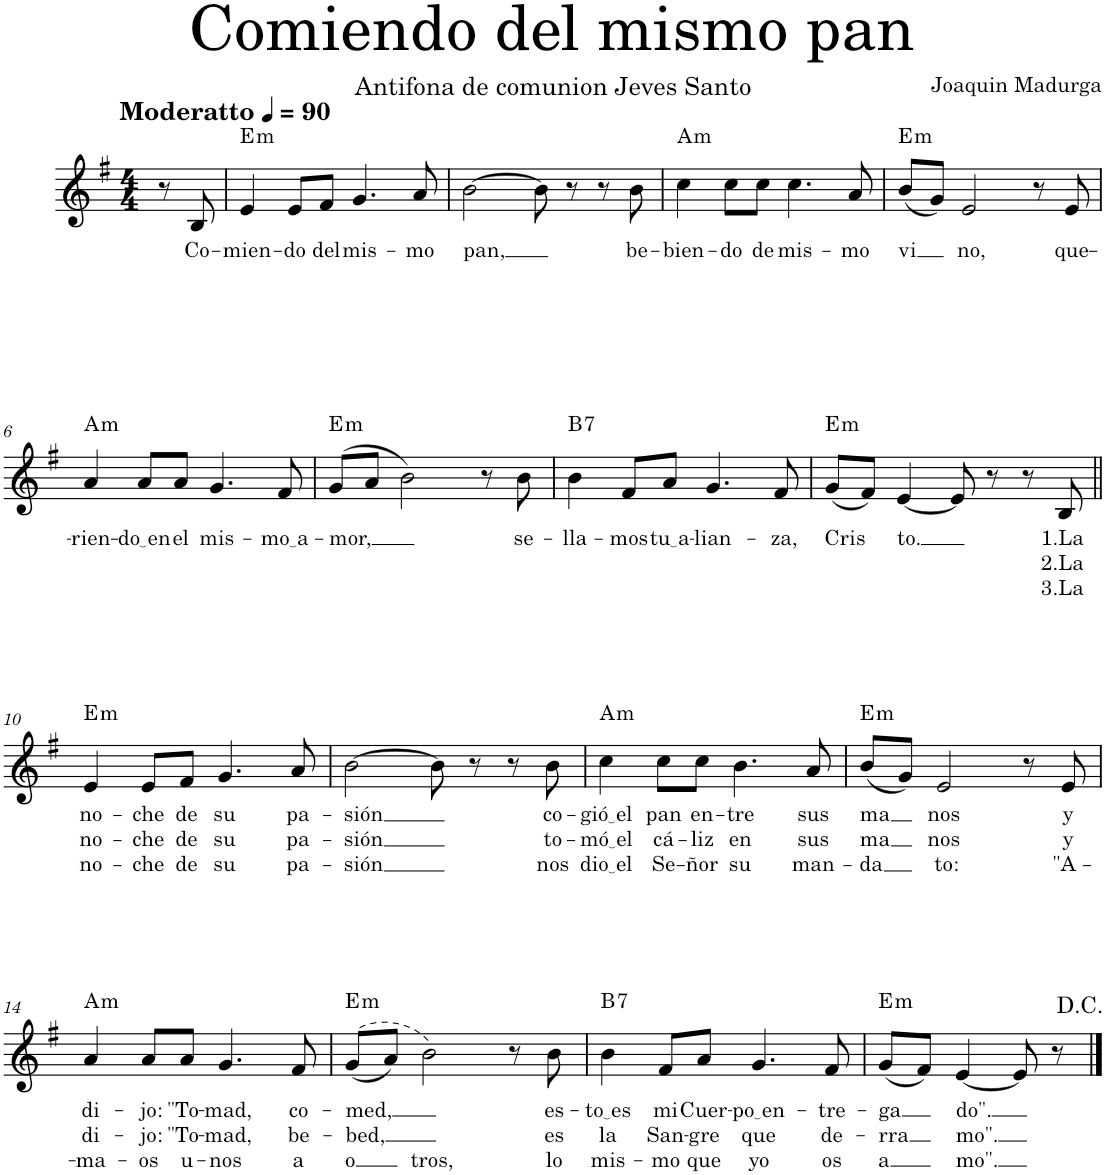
**kern	**text	**text	**text	**harte
*part1	*part1	*part1	*part1	*part1
*staff1	*staff1	*staff1	*staff1	*
*I"Soprano	*	*	*	*
*I'S.	*	*	*	*
*clefG2	*	*	*	*
*k[f#]	*	*	*	*
*M4/4	*	*	*	*
*MM90	*	*	*	*
=1	=1	=1	=1	=1
!LO:TX:a:B:t=Moderatto	!	!	!	!
8r	.	.	.	.
!	!LO:LY:b	!	!	!
8B/	Co-	.	.	.
=2	=2	=2	=2	=2
!	!LO:LY:b	!	!	!LO:H:kt=m
4e/	-mien-	.	.	E:min
!	!LO:LY:b	!	!	!
8e/L	-do	.	.	.
!	!LO:LY:b	!	!	!
8f#/J	del	.	.	.
!	!LO:LY:b	!	!	!
4.g/	mis-	.	.	.
!	!LO:LY:b	!	!	!
8a/	-mo	.	.	.
=3	=3	=3	=3	=3
!	!LO:LY:b	!	!	!
[2b\	pan,	.	.	.
8b\]	.	.	.	.
8r	.	.	.	.
8r	.	.	.	.
!	!LO:LY:b	!	!	!
8b\	be-	.	.	.
=4	=4	=4	=4	=4
!	!LO:LY:b	!	!	!LO:H:kt=m
4cc\	-bien-	.	.	A:min
!	!LO:LY:b	!	!	!
8cc\L	-do	.	.	.
!	!LO:LY:b	!	!	!
8cc\J	de	.	.	.
!	!LO:LY:b	!	!	!
4.cc\	mis-	.	.	.
!	!LO:LY:b	!	!	!
8a/	-mo	.	.	.
=5	=5	=5	=5	=5
!	!LO:LY:b	!	!	!LO:H:kt=m
(8b/L	vi	.	.	E:min
8g/J)	.	.	.	.
!	!LO:LY:b	!	!	!
2e/	no,	.	.	.
8r	.	.	.	.
!	!LO:LY:b	!	!	!
8e/	que-	.	.	.
!!LO:LB:g=z
=6	=6	=6	=6	=6
!	!LO:LY:b	!	!	!LO:H:kt=m
4a/	-rien-	.	.	A:min
!	!LO:LY:b	!	!	!
8a/L	do en	.	.	.
!	!LO:LY:b	!	!	!
8a/J	el	.	.	.
!	!LO:LY:b	!	!	!
4.g/	mis-	.	.	.
!	!LO:LY:b	!	!	!
8f#/	mo a	.	.	.
=7	=7	=7	=7	=7
!	!LO:LY:b	!	!	!LO:H:kt=m
(8g/L	-mor,	.	.	E:min
8a/J	.	.	.	.
2b\)	.	.	.	.
8r	.	.	.	.
!	!LO:LY:b	!	!	!
8b\	se-	.	.	.
=8	=8	=8	=8	=8
!	!LO:LY:b	!	!	!LO:H:kt=7
4b\	-lla-	.	.	B:7
!	!LO:LY:b	!	!	!
8f#/L	-mos	.	.	.
!	!LO:LY:b	!	!	!
8a/J	tu a	.	.	.
!	!LO:LY:b	!	!	!
4.g/	-lian-	.	.	.
!	!LO:LY:b	!	!	!
8f#/	-za,	.	.	.
=9	=9	=9	=9	=9
!	!LO:LY:b	!	!	!LO:H:kt=m
(8g/L	Cris	.	.	E:min
8f#/J)	.	.	.	.
!	!LO:LY:b	!	!	!
[4e/	to.	.	.	.
8e/]	.	.	.	.
8r	.	.	.	.
8r	.	.	.	.
!	!LO:LY:b	!LO:LY:b	!LO:LY:b	!
8B/	1.La	2.La	3.La	.
!!LO:LB:g=z
=10||	=10||	=10||	=10||	=10||
!	!LO:LY:b	!LO:LY:b	!LO:LY:b	!LO:H:kt=m
4e/	no-	no-	no-	E:min
!	!LO:LY:b	!LO:LY:b	!LO:LY:b	!
8e/L	-che	-che	-che	.
!	!LO:LY:b	!LO:LY:b	!LO:LY:b	!
8f#/J	de	de	de	.
!	!LO:LY:b	!LO:LY:b	!LO:LY:b	!
4.g/	su	su	su	.
!	!LO:LY:b	!LO:LY:b	!LO:LY:b	!
8a/	pa-	pa-	pa-	.
=11	=11	=11	=11	=11
!	!LO:LY:b	!LO:LY:b	!LO:LY:b	!
[2b\	-sión	-sión	-sión	.
8b\]	.	.	.	.
8r	.	.	.	.
8r	.	.	.	.
!	!LO:LY:b	!LO:LY:b	!LO:LY:b	!
8b\	co-	to-	nos	.
=12	=12	=12	=12	=12
!	!LO:LY:b	!LO:LY:b	!LO:LY:b	!LO:H:kt=m
4cc\	gió el	mó el	dio el	A:min
!	!LO:LY:b	!LO:LY:b	!LO:LY:b	!
8cc\L	pan	cá-	Se-	.
!	!LO:LY:b	!LO:LY:b	!LO:LY:b	!
8cc\J	en-	-liz	-ñor	.
!	!LO:LY:b	!LO:LY:b	!LO:LY:b	!
4.b\	-tre	en	su	.
!	!LO:LY:b	!LO:LY:b	!LO:LY:b	!
8a/	sus	sus	man-	.
=13	=13	=13	=13	=13
!	!LO:LY:b	!LO:LY:b	!LO:LY:b	!LO:H:kt=m
(8b/L	ma	ma	-da	E:min
8g/J)	.	.	.	.
!	!LO:LY:b	!LO:LY:b	!LO:LY:b	!
2e/	nos	nos	to:	.
8r	.	.	.	.
!	!LO:LY:b	!LO:LY:b	!LO:LY:b	!
8e/	y	y	"A-	.
!!LO:LB:g=z
=14	=14	=14	=14	=14
!	!LO:LY:b	!LO:LY:b	!LO:LY:b	!LO:H:kt=m
4a/	di-	di-	-ma-	A:min
!	!LO:LY:b	!LO:LY:b	!LO:LY:b	!
8a/L	-jo:	-jo:	-os	.
!	!LO:LY:b	!LO:LY:b	!LO:LY:b	!
8a/J	"To-	"To-	u-	.
!	!LO:LY:b	!LO:LY:b	!LO:LY:b	!
4.g/	-mad,	-mad,	-nos	.
!	!LO:LY:b	!LO:LY:b	!LO:LY:b	!
8f#/	co-	be-	a	.
=15	=15	=15	=15	=15
!	!LO:LY:b	!LO:LY:b	!LO:LY:b	!LO:H:kt=m
((8g/L	-med,	-bed,	o	E:min
8a/J)	.	.	.	.
!	!	!	!LO:LY:b	!
2b\)	.	.	tros,	.
8r	.	.	.	.
!	!LO:LY:b	!LO:LY:b	!LO:LY:b	!
8b\	es-	es	lo	.
=16	=16	=16	=16	=16
!	!LO:LY:b	!LO:LY:b	!LO:LY:b	!LO:H:kt=7
4b\	to es	la	mis-	B:7
!	!LO:LY:b	!LO:LY:b	!LO:LY:b	!
8f#/L	mi	San-	-mo	.
!	!LO:LY:b	!LO:LY:b	!LO:LY:b	!
8a/J	Cuer-	-gre	que	.
!	!LO:LY:b	!LO:LY:b	!LO:LY:b	!
4.g/	po en	que	yo	.
!	!LO:LY:b	!LO:LY:b	!LO:LY:b	!
8f#/	-tre-	de-	os	.
=17	=17	=17	=17	=17
!	!LO:LY:b	!LO:LY:b	!LO:LY:b	!LO:H:kt=m
(8g/L	-ga	-rra	a	E:min
8f#/J)	.	.	.	.
!	!LO:LY:b	!LO:LY:b	!LO:LY:b	!
[4e/	do".	mo".	mo".	.
8e/]	.	.	.	.
8r	.	.	.	.
==	==	==	==	==
*-	*-	*-	*-	*-
